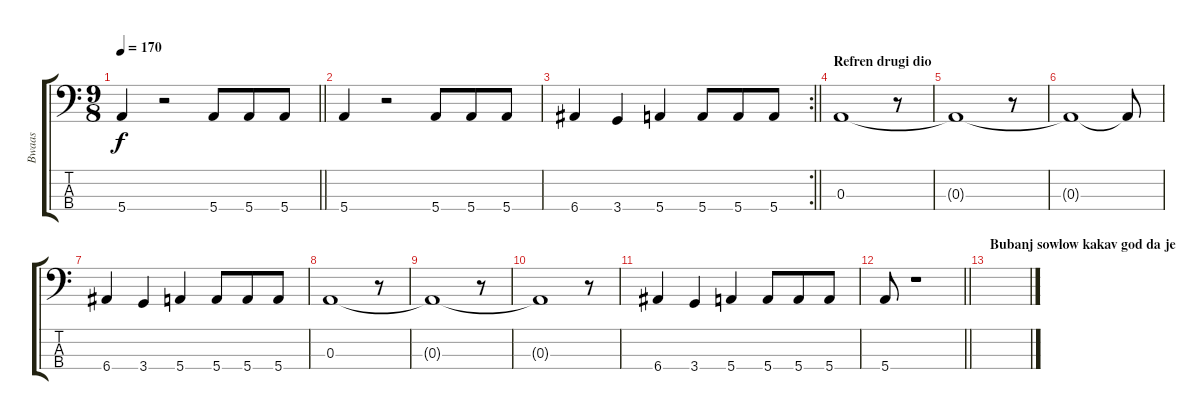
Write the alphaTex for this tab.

\track ("Bwaas" "Bwaas") {instrument electricbassfinger}
\staff {score tabs}
\tuning (G2 D2 A1 E1) {hide}
\ts (9 8)
\tempo 170
\clef f4
\barLineRight lightlight
\ks c
5.4.4{dy f} r.2 5.4.8 5.4.8 5.4.8 |
5.4.4 r.2 5.4.8 5.4.8 5.4.8 |
\rc 2
\barLineRight lightlight
6.4.4 3.4.4 5.4.4 5.4.8 5.4.8 5.4.8 |
\section ("" "Refren drugi dio")
0.3.1 r.8 |
0.3{t}.1 r.8 |
0.3{t}.1 0.3{t}.8 |
6.4.4 3.4.4 5.4.4 5.4.8 5.4.8 5.4.8 |
0.3.1 r.8 |
0.3{t}.1 r.8 |
0.3{t}.1 r.8 |
6.4.4 3.4.4 5.4.4 5.4.8 5.4.8 5.4.8 |
\barLineRight lightlight
5.4.8 r.1 |
\section ("" "Bubanj sowlow kakav god da je")
